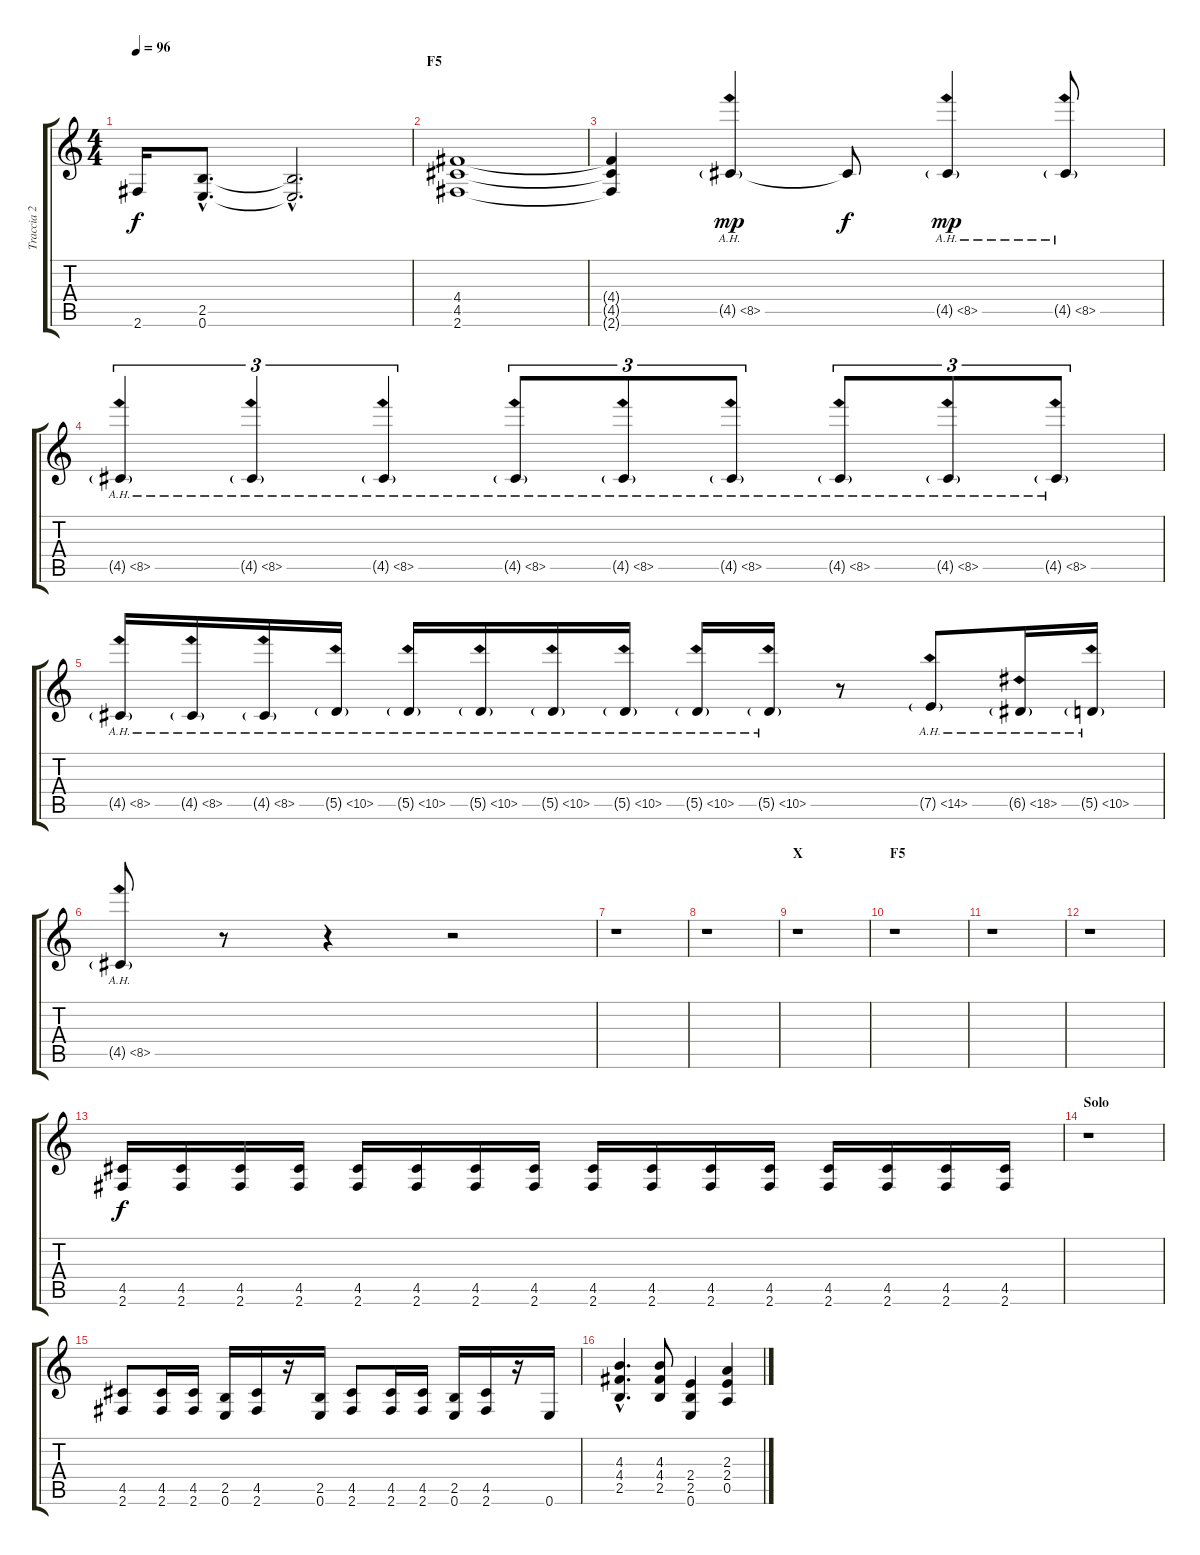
\track ("Traccia 2" "Traccia 2") {instrument distortionguitar}
\staff {score tabs}
\tuning (E4 B3 G3 D3 A2 E2) {hide}
\ts (4 4)
\tempo 96
\clef g2
\ks c
2.6.16{dy f} (2.5{hac} 0.6{hac}).8{d} (2.5{hac t} 0.6{hac t}).2{d} |
\section ("" "F5")
(4.4 4.5 2.6).1 |
(4.4{t} 4.5{t} 2.6{t}).4 4.5{ah 4 g}.4{dy mp} 4.5{t}.8{dy f} 4.5{ah 4 g}.4{dy mp} 4.5{ah 4 g}.8 |
4.5{ah 4 g}.4{tu (3 2)} 4.5{ah 4 g}.4{tu (3 2)} 4.5{ah 4 g}.4{tu (3 2)} 4.5{ah 4 g}.8{tu (3 2)} 4.5{ah 4 g}.8{tu (3 2)} 4.5{ah 4 g}.8{tu (3 2)} 4.5{ah 4 g}.8{tu (3 2)} 4.5{ah 4 g}.8{tu (3 2)} 4.5{ah 4 g}.8{tu (3 2)} |
4.5{ah 4 g}.16 4.5{ah 4 g}.16 4.5{ah 4 g}.16 5.5{ah 5 g}.16 5.5{ah 5 g}.16 5.5{ah 5 g}.16 5.5{ah 5 g}.16 5.5{ah 5 g}.16 5.5{ah 5 g}.16 5.5{ah 5 g}.16 r.8 7.5{ah 7 g}.8 6.5{ah 12 g}.16 5.5{ah 5 g}.16 |
4.5{ah 4 g}.8 r.8 r.4 r.2 |
r.1 |
r.1 |
\section ("" "X")
r.1 |
\section ("" "F5")
r.1 |
r.1 |
r.1 |
(4.5 2.6).16{dy f volume 11 instrument distortionguitar} (4.5 2.6).16 (4.5 2.6).16 (4.5 2.6).16 (4.5 2.6).16 (4.5 2.6).16 (4.5 2.6).16 (4.5 2.6).16 (4.5 2.6).16 (4.5 2.6).16 (4.5 2.6).16 (4.5 2.6).16 (4.5 2.6).16 (4.5 2.6).16 (4.5 2.6).16 (4.5 2.6).16 |
\section ("" "Solo")
r.1 |
(4.5 2.6).8 (4.5 2.6).16 (4.5 2.6).16 (2.5 0.6).16 (4.5 2.6).16 r.16 (2.5 0.6).16 (4.5 2.6).8 (4.5 2.6).16 (4.5 2.6).16 (2.5 0.6).16 (4.5 2.6).16 r.16 0.6.16 |
(4.3{hac} 4.4{hac} 2.5{hac}).4{d} (4.3 4.4 2.5).8 (2.4 2.5 0.6).4 (2.3 2.4 0.5).4
